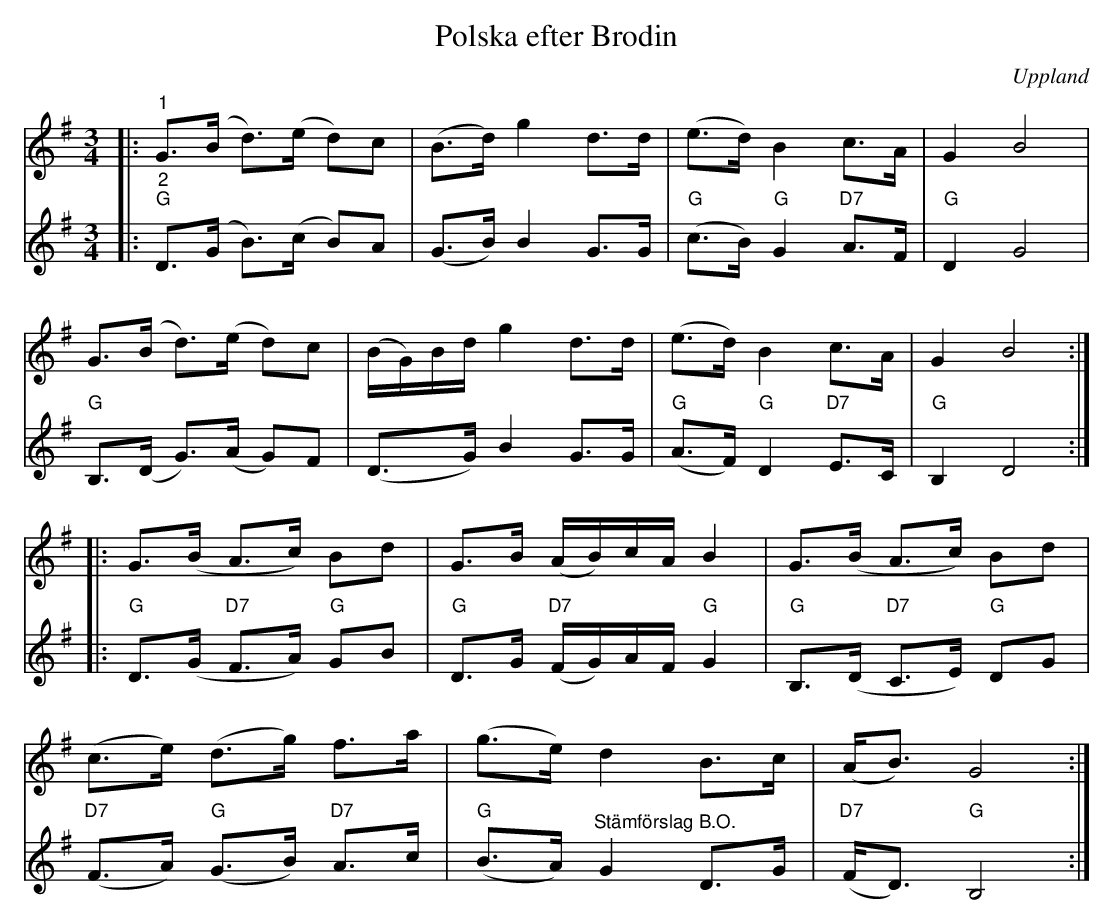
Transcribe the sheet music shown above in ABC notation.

X:1
T:Polska efter Brodin
O:Uppland
L:1/8
M:3/4
K:G
V:1
|:"^1" G>(B d>)(e d)c | (B>d) g2 d>d | (e>d) B2 c>A | G2 B4 |
G>(B d>)(e d)c | (B/G/)B/d/ g2 d>d | (e>d) B2 c>A | G2 B4 ::
 G>(B A>c) Bd | G>B (A/B/)c/A/ B2 | G>(B A>c) Bd |
 (c>e) (d>g) f>a | (g>e) d2 B>c | (A<B) G4 :|
V:2
|:"^2""G" D>(G B>)(c B)A | (G>B) B2 G>G |"G" (c>B)"G" G2"D7" A>F |"G" D2 G4 |
"G" B,>(D G>)(A G)F | (D>G) B2 G>G |"G" (A>F)"G" D2"D7" E>C |"G" B,2 D4 ::
"G" D>(G "D7" F>A) "G" GB | "G" D>G "D7" (F/G/)A/F/ "G" G2 | "G" B,>(D "D7" C>E) "G" DG |
"D7"(F>A)"G" (G>B) "D7" A>c |"G" (B>A)  "^Stämförslag B.O." G2 D>G |"D7" (F<D) "G" B,4 :|
